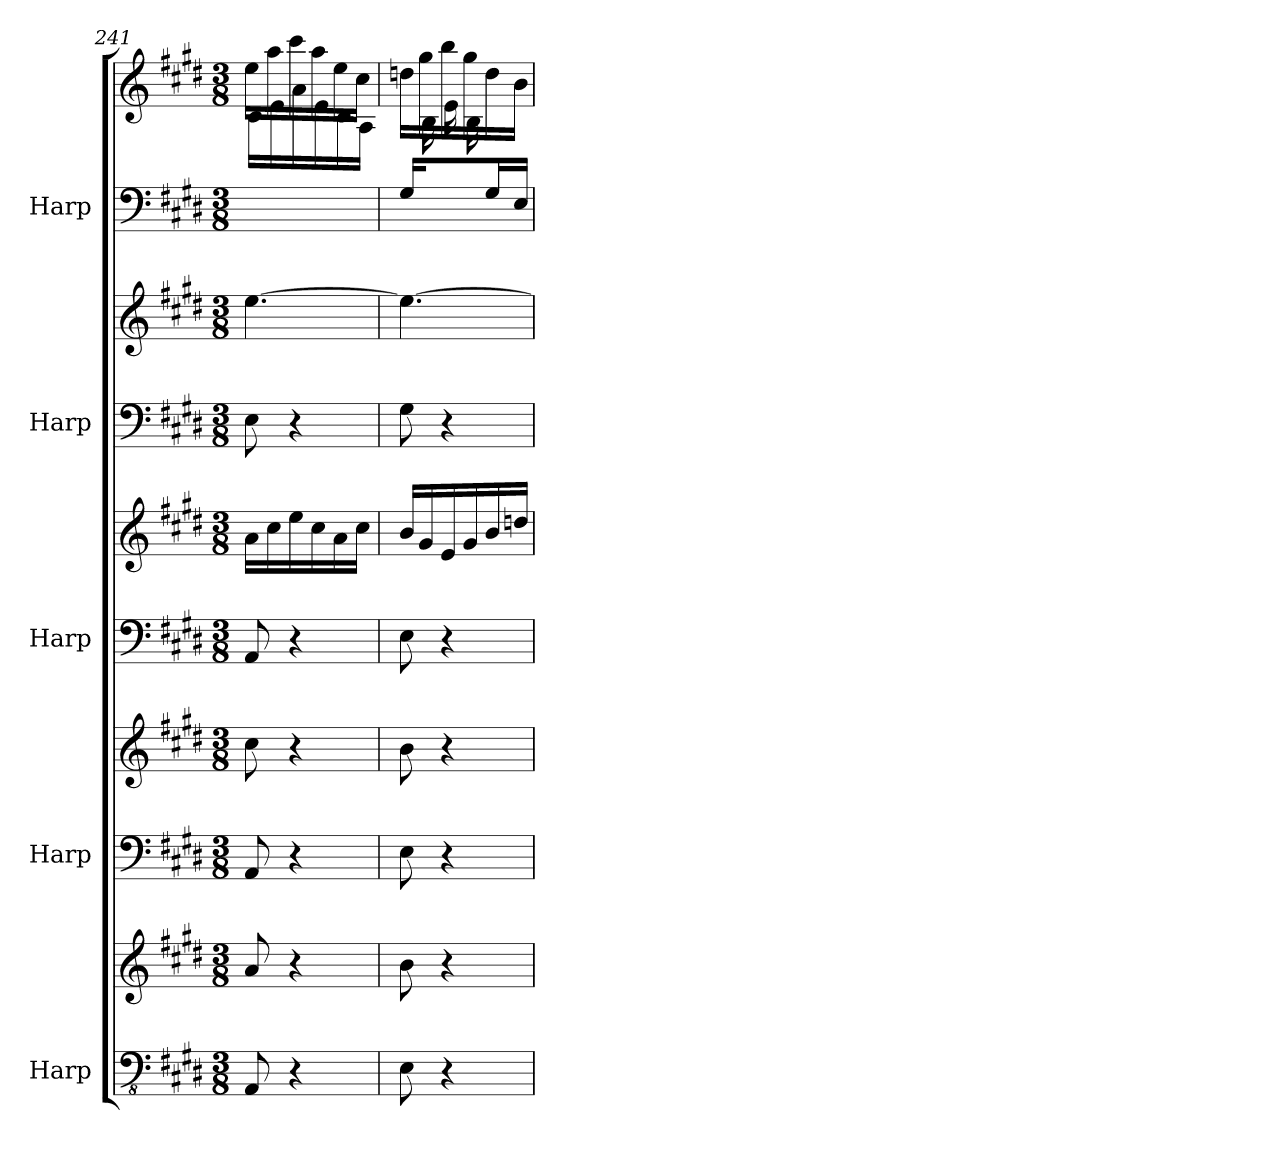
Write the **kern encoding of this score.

**kern	**kern	**kern	**kern	**kern	**kern	**kern	**kern	**kern	**kern
*part5	*part5	*part4	*part4	*part3	*part3	*part2	*part2	*part1	*part1
*staff10	*staff9	*staff8	*staff7	*staff6	*staff5	*staff4	*staff3	*staff2	*staff1
*I"Harp	*	*I"Harp	*	*I"Harp	*	*I"Harp	*	*I"Harp	*
*I'Hp	*	*I'Hp	*	*I'Hp	*	*I'Hp	*	*I'Hp	*
!!LO:PB:g=z
*clefFv4	*clefG2	*clefF4	*clefG2	*clefF4	*clefG2	*clefF4	*clefG2	*clefF4	*clefG2
*k[f#c#g#d#]	*k[f#c#g#d#]	*k[f#c#g#d#]	*k[f#c#g#d#]	*k[f#c#g#d#]	*k[f#c#g#d#]	*k[f#c#g#d#]	*k[f#c#g#d#]	*k[f#c#g#d#]	*k[f#c#g#d#]
*M3/8	*M3/8	*M3/8	*M3/8	*M3/8	*M3/8	*M3/8	*M3/8	*M3/8	*M3/8
=241	=241	=241	=241	=241	=241	=241	=241	=241	=241
*	*	*	*	*	*	*	*	*	*^
8AAA/	8a/	8AA/	8cc#\	8AA/	16a\LL	8E\	[4.ee\	4.ryy	16ee\LL	16c#\LL
.	.	.	.	.	16cc#\	.	.	.	16aa\	16e\
4r	4r	4r	4r	4r	16ee\	4r	.	.	16ccc#\	16a\
.	.	.	.	.	16cc#\	.	.	.	16aa\	16e\
.	.	.	.	.	16a\	.	.	.	16ee\	16c#\
.	.	.	.	.	16cc#\JJ	.	.	.	16cc#\JJ	16A\JJ
=242	=242	=242	=242	=242	=242	=242	=242	=242	=242	=242
8EE\	8b\	8E\	8b\	8E\	16b/LL	8G#\	4.ee\_	16G#/LL	16ddn\LL	16ryy
.	.	.	.	.	16g#/	.	.	8.ryy	16gg#\	16B\
4r	4r	4r	4r	4r	16e/	4r	.	.	16bb\	16e\
.	.	.	.	.	16g#/	.	.	.	16gg#\	16B\
.	.	.	.	.	16b/	.	.	16G#/	16dd\	8ryy
.	.	.	.	.	16ddn/JJ	.	.	16E/JJ	16b\JJ	.
*	*	*	*	*	*	*	*	*	*v	*v
=	=	=	=	=	=	=	=	=	=
*-	*-	*-	*-	*-	*-	*-	*-	*-	*-
